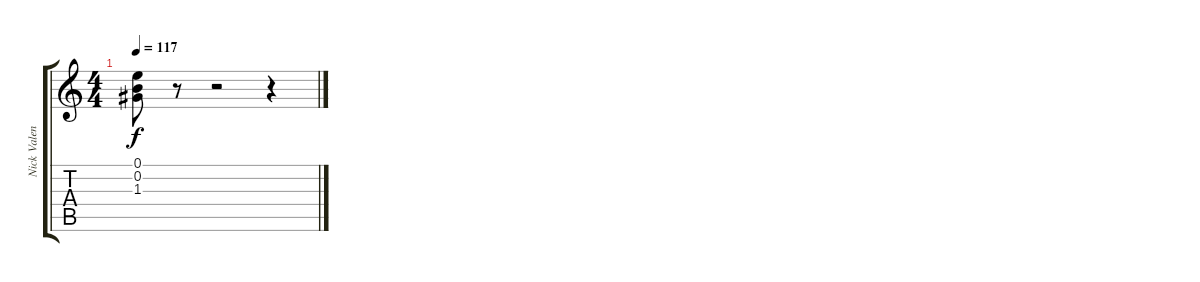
\track ("Nick Valensi - Guitar I" "Nick Valen") {instrument overdrivenguitar}
\staff {score tabs}
\tuning (E4 B3 G3 D3 A2 E2) {hide}
\ts (4 4)
\tempo 117
\clef g2
\ks c
(0.1 0.2 1.3).8{dy f} r.8 r.2 r.4
